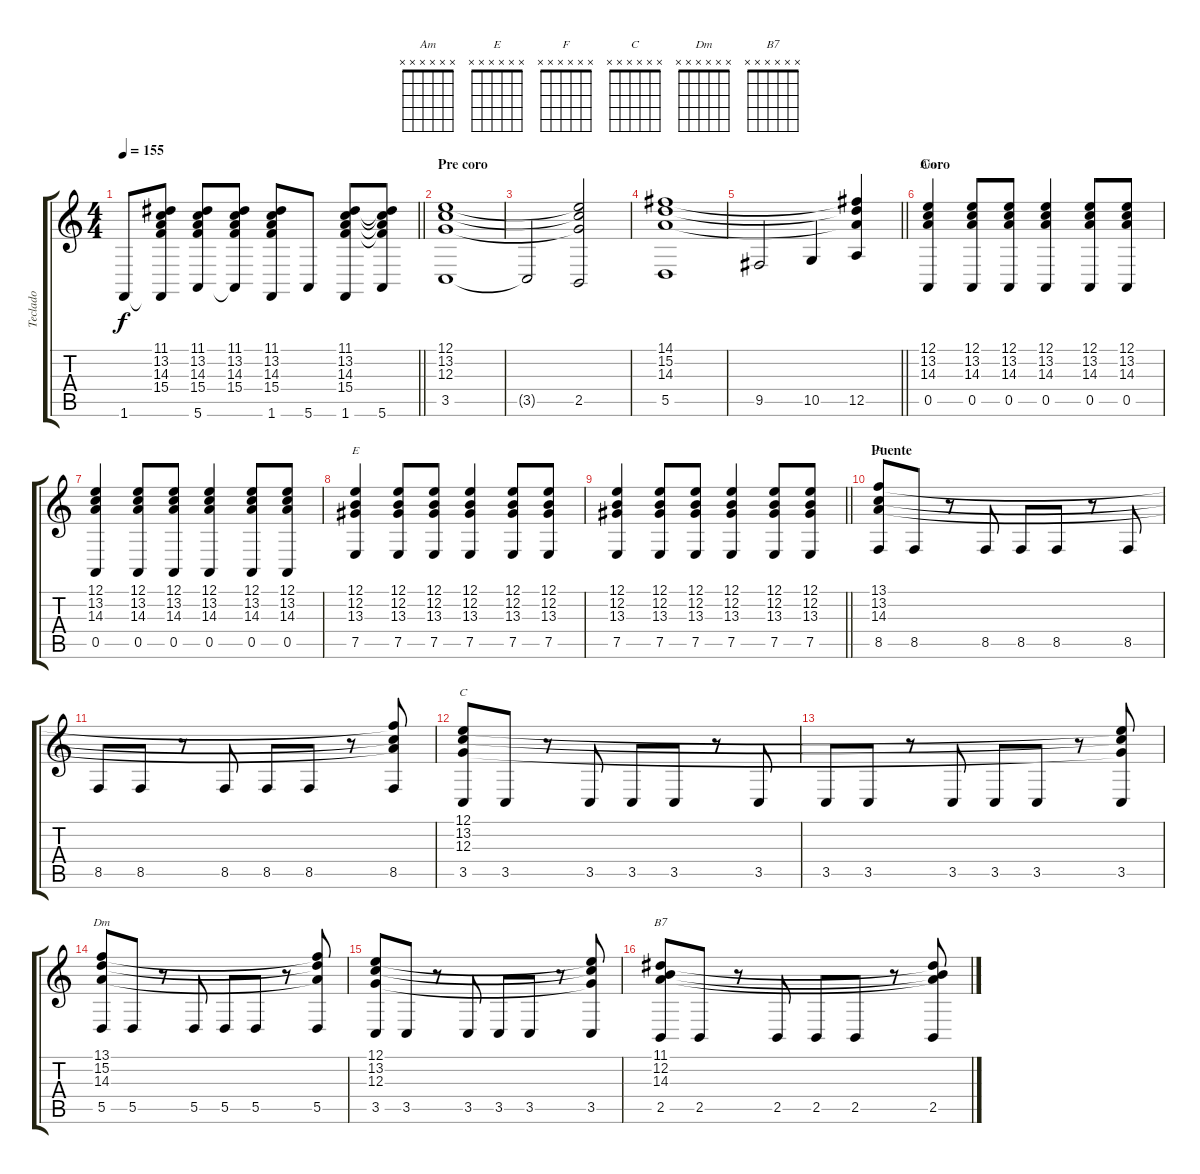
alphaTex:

\track ("Teclado" "Teclado") {mute instrument rockorgan}
\staff {score tabs}
\tuning (E4 B3 G3 D3 A2 E2) {hide}
\chord ("Am" x x x x x x)
\chord ("E" x x x x x x)
\chord ("F" x x x x x x)
\chord ("C" x x x x x x)
\chord ("Dm" x x x x x x)
\chord ("B7" x x x x x x)
\ts (4 4)
\tempo 155
\clef g2
\barLineRight lightlight
\ks c
1.6.8{dy f} (11.1 13.2 14.3 15.4 1.6{t}).8 (11.1 13.2 14.3 15.4 5.6).8 (11.1 13.2 14.3 15.4 5.6{t}).8 (11.1 13.2 14.3 15.4 1.6).8 5.6.8 (11.1 13.2 14.3 15.4 1.6).8 (11.1{t} 13.2{t} 14.3{t} 15.4{t} 5.6).8 |
\section ("" "Pre coro")
(12.1 13.2 12.3 3.5).1 |
3.5{t}.2 (12.1{t} 13.2{t} 12.3{t} 2.5).2 |
(14.1 15.2 14.3 5.5).1 |
\barLineRight lightlight
9.5.2 10.5.4 (14.1{t} 15.2{t} 14.3{t} 12.5).4 |
\section ("" "Coro")
(12.1 13.2 14.3 0.5).4{ch "Am"} (12.1 13.2 14.3 0.5).8 (12.1 13.2 14.3 0.5).8 (12.1 13.2 14.3 0.5).4 (12.1 13.2 14.3 0.5).8 (12.1 13.2 14.3 0.5).8 |
(12.1 13.2 14.3 0.5).4 (12.1 13.2 14.3 0.5).8 (12.1 13.2 14.3 0.5).8 (12.1 13.2 14.3 0.5).4 (12.1 13.2 14.3 0.5).8 (12.1 13.2 14.3 0.5).8 |
(12.1 12.2 13.3 7.5).4{ch "E"} (12.1 12.2 13.3 7.5).8 (12.1 12.2 13.3 7.5).8 (12.1 12.2 13.3 7.5).4 (12.1 12.2 13.3 7.5).8 (12.1 12.2 13.3 7.5).8 |
\barLineRight lightlight
(12.1 12.2 13.3 7.5).4 (12.1 12.2 13.3 7.5).8 (12.1 12.2 13.3 7.5).8 (12.1 12.2 13.3 7.5).4 (12.1 12.2 13.3 7.5).8 (12.1 12.2 13.3 7.5).8 |
\section ("" "Puente")
(13.1 13.2 14.3 8.5).8{ch "F"} 8.5.8 r.8 8.5.8 8.5.8 8.5.8 r.8 8.5.8 |
8.5.8 8.5.8 r.8 8.5.8 8.5.8 8.5.8 r.8 (13.1{t} 13.2{t} 14.3{t} 8.5).8 |
(12.1 13.2 12.3 3.5).8{ch "C"} 3.5.8 r.8 3.5.8 3.5.8 3.5.8 r.8 3.5.8 |
3.5.8 3.5.8 r.8 3.5.8 3.5.8 3.5.8 r.8 (12.1{t} 13.2{t} 12.3{t} 3.5).8 |
(13.1 15.2 14.3 5.5).8{ch "Dm"} 5.5.8 r.8 5.5.8 5.5.8 5.5.8 r.8 (13.1{t} 15.2{t} 14.3{t} 5.5).8 |
(12.1 13.2 12.3 3.5).8 3.5.8 r.8 3.5.8 3.5.8 3.5.8 r.8 (12.1{t} 13.2{t} 12.3{t} 3.5).8 |
(11.1 12.2 14.3 2.5).8{ch "B7"} 2.5.8 r.8 2.5.8 2.5.8 2.5.8 r.8 (11.1{t} 12.2{t} 14.3{t} 2.5).8
